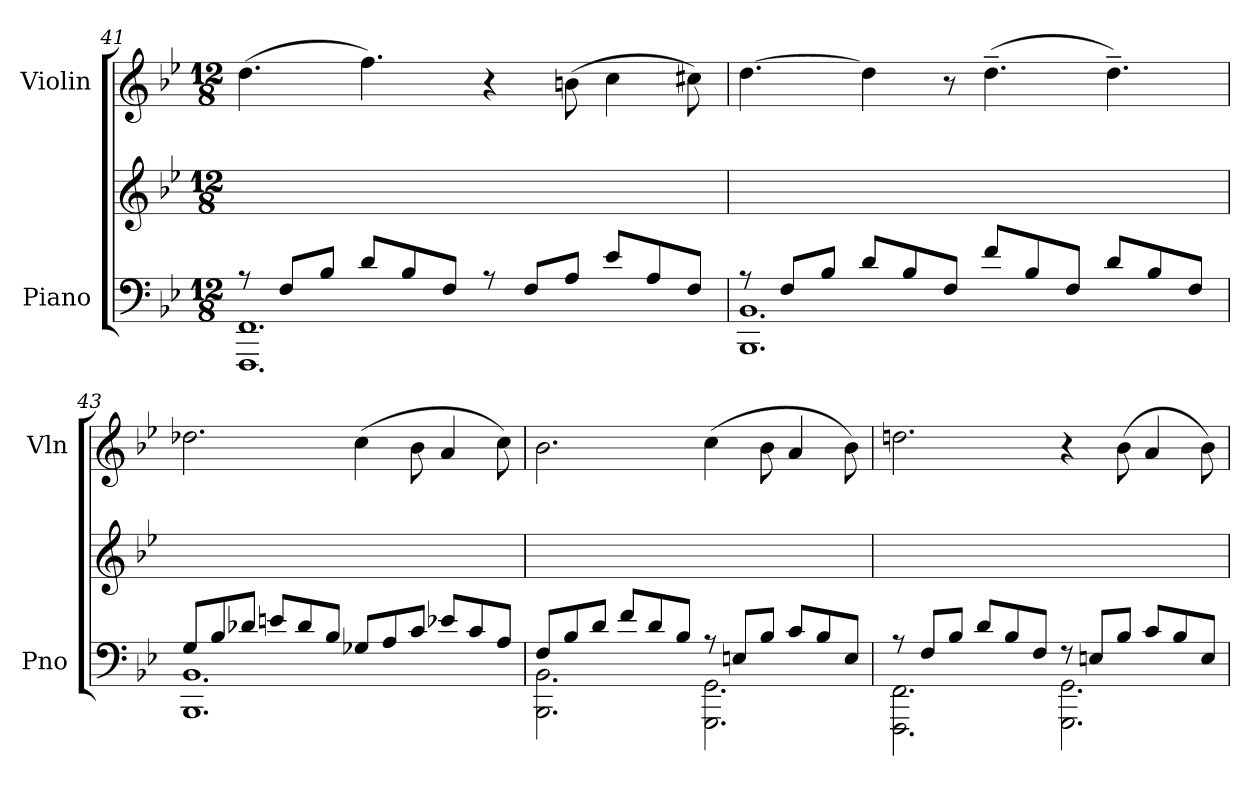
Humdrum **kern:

**kern	**kern	**kern
*part2	*part2	*part1
*staff3	*staff2	*staff1
*I"Piano	*	*I"Violin
*I'Pno	*	*I'Vln
*clefF4	*clefG2	*clefG2
*k[b-e-]	*k[b-e-]	*k[b-e-]
*M12/8	*M12/8	*M12/8
=41	=41	=41
*^	*	*
8r	1.FFF 1.FF	1.ryy	(>4.dd\
8F/L	.	.	.
8B-/J	.	.	.
8d/L	.	.	4.ff\)
8B-/	.	.	.
8F/J	.	.	.
8r	.	.	4r
8F/L	.	.	.
8A/J	.	.	(>8bn\
8e-/L	.	.	4cc\
8A/	.	.	.
8F/J	.	.	8cc#X\)
=42	=42	=42	=42
8r	1.BBB- 1.BB-	1.ryy	[4.dd\
8F/L	.	.	.
8B-/J	.	.	.
8d/L	.	.	4dd\]
8B-/	.	.	.
8F/J	.	.	8r
8f/L	.	.	(>4.dd~\
8B-/	.	.	.
8F/J	.	.	.
8d/L	.	.	4.dd~\)
8B-/	.	.	.
8F/J	.	.	.
!!LO:LB:g=z
=43	=43	=43	=43
8G/L	1.BBB- 1.BB-	1.ryy	2.dd-X\
8B-/	.	.	.
8d-X/J	.	.	.
8en/L	.	.	.
8d-/	.	.	.
8B-/J	.	.	.
8G-X/L	.	.	(>4cc\
8A/	.	.	.
8c/J	.	.	8b-\
8e-X/L	.	.	4a/
8c/	.	.	.
8A/J	.	.	8cc\)
=44	=44	=44	=44
8F/L	2.BBB-\ 2.BB-\	1.ryy	2.b-\
8B-/	.	.	.
8d/J	.	.	.
8f/L	.	.	.
8d/	.	.	.
8B-/J	.	.	.
8r	2.GGG\ 2.GG\	.	(>4cc\
8En/L	.	.	.
8B-/J	.	.	8b-\
8c/L	.	.	4a/
8B-/	.	.	.
8E/J	.	.	8b-\)
!!LO:PB:g=z
=45	=45	=45	=45
8r	2.FFF\ 2.FF\	1.ryy	2.ddn\
8F/L	.	.	.
8B-/J	.	.	.
8d/L	.	.	.
8B-/	.	.	.
8F/J	.	.	.
8r	2.GGG\ 2.GG\	.	4r
8En/L	.	.	.
8B-/J	.	.	(>8b-\
8c/L	.	.	4a/
8B-/	.	.	.
8E/J	.	.	8b-\)
*v	*v	*	*
=	=	=
*-	*-	*-
